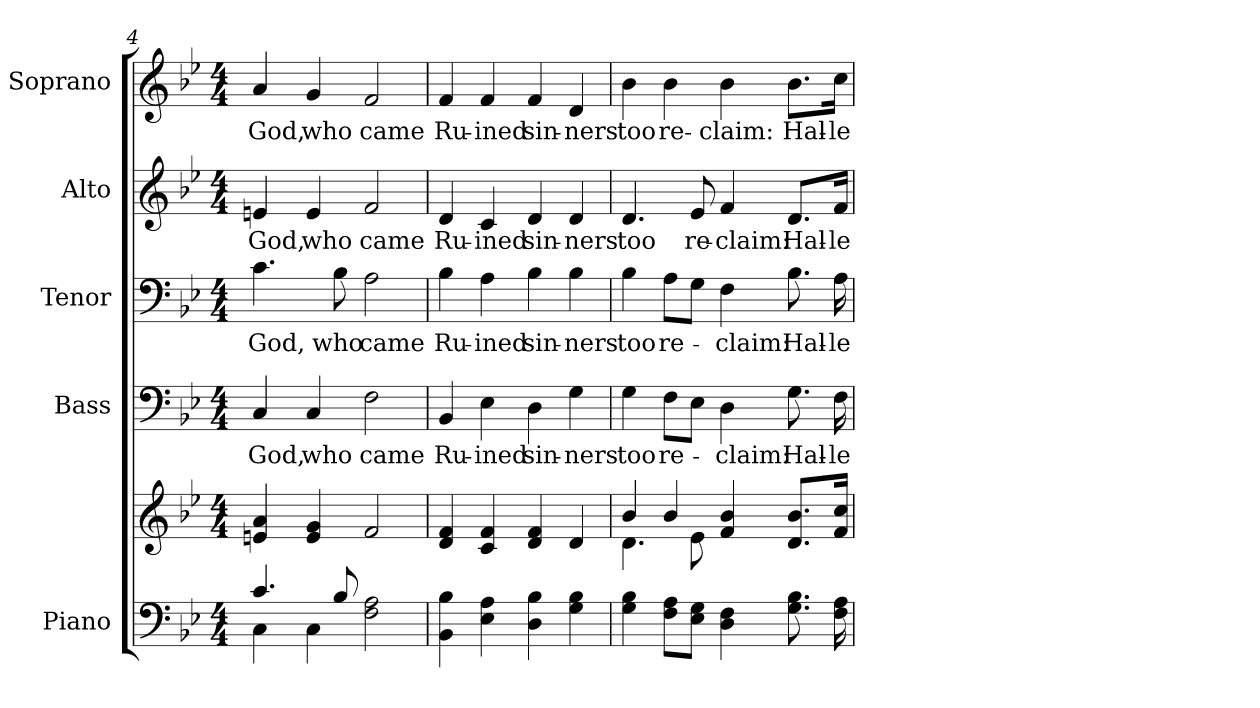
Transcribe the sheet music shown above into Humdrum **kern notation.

**kern	**kern	**kern	**text	**kern	**text	**kern	**text	**kern	**text
*part5	*part5	*part4	*part4	*part3	*part3	*part2	*part2	*part1	*part1
*staff6	*staff5	*staff4	*staff4	*staff3	*staff3	*staff2	*staff2	*staff1	*staff1
*I"Piano	*	*I"Bass	*	*I"Tenor	*	*I"Alto	*	*I"Soprano	*
*I'Pno.	*	*I'B.	*	*I'T.	*	*I'A.	*	*I'S.	*
*clefF4	*clefG2	*clefF4	*	*clefF4	*	*clefG2	*	*clefG2	*
*k[b-e-]	*k[b-e-]	*k[b-e-]	*	*k[b-e-]	*	*k[b-e-]	*	*k[b-e-]	*
*B-:	*B-:	*B-:	*	*B-:	*	*B-:	*	*B-:	*
*M4/4	*M4/4	*M4/4	*	*M4/4	*	*M4/4	*	*M4/4	*
=4	=4	=4	=4	=4	=4	=4	=4	=4	=4
*^	*	*	*	*	*	*	*	*	*
!	!	!	!	!LO:LY:b:color=#000000	!	!	!	!	!	!
!	!	!	!	!	!	!LO:LY:b:color=#000000	!	!	!	!
!	!	!	!	!	!	!	!	!LO:LY:b:color=#000000	!	!
!	!	!	!	!	!	!	!	!	!	!LO:LY:b:color=#000000
4.ci/	4Ci\	4eni/ 4ai	4Ci/	God,	4.ci\	God,	4eni/	God,	4ai/	God,
!	!	!	!	!LO:LY:b:color=#000000	!	!	!	!	!	!
!	!	!	!	!	!	!	!	!LO:LY:b:color=#000000	!	!
!	!	!	!	!	!	!	!	!	!	!LO:LY:b:color=#000000
.	4Ci\	4ei/ 4gi	4Ci/	who	.	.	4ei/	who	4gi/	who
!	!	!	!	!	!	!LO:LY:b:color=#000000	!	!	!	!
8B-i/	.	.	.	.	8B-i\	who	.	.	.	.
!	!	!	!	!LO:LY:b:color=#000000	!	!	!	!	!	!
!	!	!	!	!	!	!LO:LY:b:color=#000000	!	!	!	!
!	!	!	!	!	!	!	!	!LO:LY:b:color=#000000	!	!
!	!	!	!	!	!	!	!	!	!	!LO:LY:b:color=#000000
2Fi\ 2Ai	2ryy	2fi/	2Fi\	came	2Ai\	came	2fi/	came	2fi/	came
*v	*v	*	*	*	*	*	*	*	*	*
!!LO:PB:g=z
=5	=5	=5	=5	=5	=5	=5	=5	=5	=5
*^	*	*	*	*	*	*	*	*	*
!	!	!	!	!LO:LY:b:color=#000000	!	!	!	!	!	!
*v	*v	*	*	*	*	*	*	*	*	*
*^	*	*	*	*	*	*	*	*	*
!	!	!	!	!	!	!LO:LY:b:color=#000000	!	!	!	!
*v	*v	*	*	*	*	*	*	*	*	*
*^	*	*	*	*	*	*	*	*	*
!	!	!	!	!	!	!	!	!LO:LY:b:color=#000000	!	!
*v	*v	*	*	*	*	*	*	*	*	*
*^	*	*	*	*	*	*	*	*	*
!	!	!	!	!	!	!	!	!	!	!LO:LY:b:color=#000000
*v	*v	*	*	*	*	*	*	*	*	*
4BB-i\ 4B-i	4di/ 4fi	4BB-i/	Ru-	4B-i\	Ru-	4di/	Ru-	4fi/	Ru-
!	!	!	!LO:LY:b:color=#000000	!	!	!	!	!	!
!	!	!	!	!	!LO:LY:b:color=#000000	!	!	!	!
!	!	!	!	!	!	!	!LO:LY:b:color=#000000	!	!
!	!	!	!	!	!	!	!	!	!LO:LY:b:color=#000000
4E-i\ 4Ai	4ci/ 4fi	4E-i\	-ined	4Ai\	-ined	4ci/	-ined	4fi/	-ined
!	!	!	!LO:LY:b:color=#000000	!	!	!	!	!	!
!	!	!	!	!	!LO:LY:b:color=#000000	!	!	!	!
!	!	!	!	!	!	!	!LO:LY:b:color=#000000	!	!
!	!	!	!	!	!	!	!	!	!LO:LY:b:color=#000000
4Di\ 4B-i	4di/ 4fi	4Di\	sin-	4B-i\	sin-	4di/	sin-	4fi/	sin-
!	!	!	!LO:LY:b:color=#000000	!	!	!	!	!	!
!	!	!	!	!	!LO:LY:b:color=#000000	!	!	!	!
!	!	!	!	!	!	!	!LO:LY:b:color=#000000	!	!
!	!	!	!	!	!	!	!	!	!LO:LY:b:color=#000000
4Gi\ 4B-i	4di/	4Gi\	-ners	4B-i\	-ners	4di/	-ners	4di/	-ners
=6	=6	=6	=6	=6	=6	=6	=6	=6	=6
*	*^	*	*	*	*	*	*	*	*
!	!	!	!	!LO:LY:b:color=#000000	!	!	!	!	!	!
!	!	!	!	!	!	!LO:LY:b:color=#000000	!	!	!	!
!	!	!	!	!	!	!	!	!LO:LY:b:color=#000000	!	!
!	!	!	!	!	!	!	!	!	!	!LO:LY:b:color=#000000
4Gi\ 4B-i	4b-i/	4.di\	4Gi\	too	4B-i\	too	4.di/	too	4b-i\	too
!	!	!	!	!LO:LY:b:color=#000000	!	!	!	!	!	!
!	!	!	!	!	!	!LO:LY:b:color=#000000	!	!	!	!
!	!	!	!	!	!	!	!	!	!	!LO:LY:b:color=#000000
8Fi\ 8AiL	4b-i/	.	8Fi\L	re-	8Ai\L	re-	.	.	4b-i\	re-
!	!	!	!	!	!	!	!	!LO:LY:b:color=#000000	!	!
8E-i\ 8GiJ	.	8e-i\	8E-i\J	.	8Gi\J	.	8e-i/	re-	.	.
!	!	!	!	!LO:LY:b:color=#000000	!	!	!	!	!	!
!	!	!	!	!	!	!LO:LY:b:color=#000000	!	!	!	!
!	!	!	!	!	!	!	!	!LO:LY:b:color=#000000	!	!
!	!	!	!	!	!	!	!	!	!	!LO:LY:b:color=#000000
4Di\ 4Fi	4fi/ 4b-i	2ryy	4Di\	-claim:	4Fi\	-claim:	4fi/	-claim:	4b-i\	-claim:
!	!	!	!	!LO:LY:b:color=#000000	!	!	!	!	!	!
!	!	!	!	!	!	!LO:LY:b:color=#000000	!	!	!	!
!	!	!	!	!	!	!	!	!LO:LY:b:color=#000000	!	!
!	!	!	!	!	!	!	!	!	!	!LO:LY:b:color=#000000
8.Gi\ 8.B-i	8.di/ 8.b-i/L	.	8.Gi\	Hal-	8.B-i\	Hal-	8.di/L	Hal-	8.b-i\L	Hal-
!	!	!	!	!LO:LY:b:color=#000000	!	!	!	!	!	!
!	!	!	!	!	!	!LO:LY:b:color=#000000	!	!	!	!
!	!	!	!	!	!	!	!	!LO:LY:b:color=#000000	!	!
!	!	!	!	!	!	!	!	!	!	!LO:LY:b:color=#000000
16Fi\ 16Ai	16fi/ 16cci/Jk	.	16Fi\	-le-	16Ai\	-le-	16fi/Jk	-le-	16cci\Jk	-le-
*	*v	*v	*	*	*	*	*	*	*	*
=	=	=	=	=	=	=	=	=	=
*-	*-	*-	*-	*-	*-	*-	*-	*-	*-
